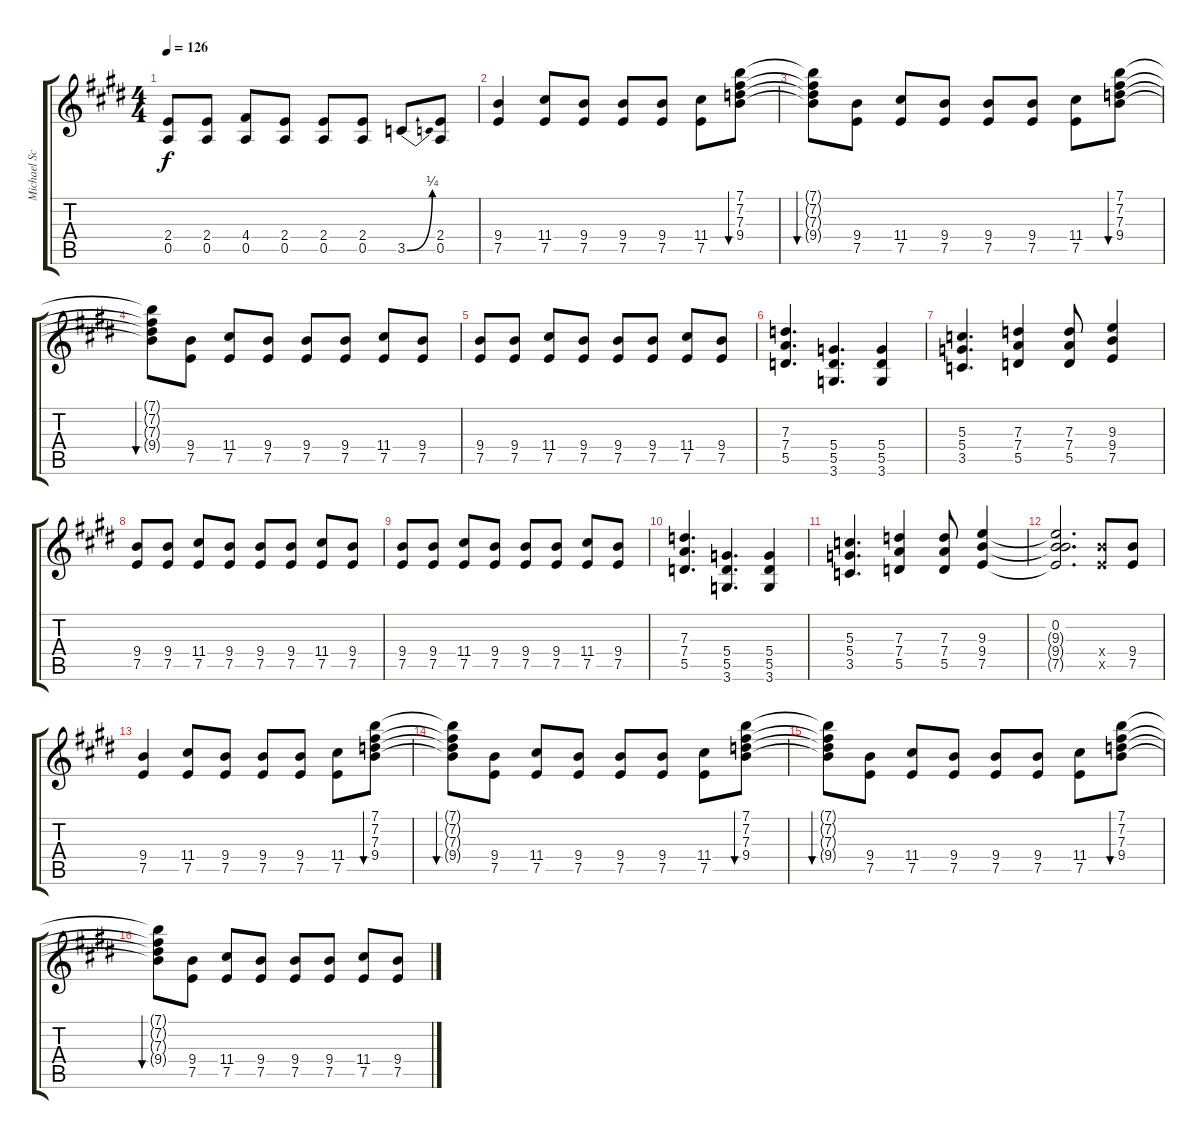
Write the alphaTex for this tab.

\track ("Michael Schenker Guitar" "Michael Sc") {instrument overdrivenguitar}
\staff {score tabs}
\tuning (E4 B3 G3 D3 A2 E2) {hide}
\ts (4 4)
\tempo 126
\clef g2
\ks e
(2.4 0.5).8{dy f} (2.4 0.5).8 (4.4 0.5).8 (2.4 0.5).8 (2.4 0.5).8 (2.4 0.5).8 3.5{be (bend 0 0 60 1)}.8 (2.4 0.5).8 |
(9.4 7.5).4 (11.4 7.5).8 (9.4 7.5).8 (9.4 7.5).8 (9.4 7.5).8 (11.4 7.5).8 (7.1 7.2 7.3 9.4).8{bu 60} |
(7.1{t} 7.2{t} 7.3{t} 9.4{t}).8{bu 60} (9.4 7.5).8 (11.4 7.5).8 (9.4 7.5).8 (9.4 7.5).8 (9.4 7.5).8 (11.4 7.5).8 (7.1 7.2 7.3 9.4).8{bu 60} |
(7.1{t} 7.2{t} 7.3{t} 9.4{t}).8{bu 60} (9.4 7.5).8 (11.4 7.5).8 (9.4 7.5).8 (9.4 7.5).8 (9.4 7.5).8 (11.4 7.5).8 (9.4 7.5).8 |
(9.4 7.5).8 (9.4 7.5).8 (11.4 7.5).8 (9.4 7.5).8 (9.4 7.5).8 (9.4 7.5).8 (11.4 7.5).8 (9.4 7.5).8 |
(7.3 7.4 5.5).4{d} (5.4 5.5 3.6).4{d} (5.4 5.5 3.6).4 |
(5.3 5.4 3.5).4{d} (7.3 7.4 5.5).4 (7.3 7.4 5.5).8 (9.3 9.4 7.5).4 |
(9.4 7.5).8 (9.4 7.5).8 (11.4 7.5).8 (9.4 7.5).8 (9.4 7.5).8 (9.4 7.5).8 (11.4 7.5).8 (9.4 7.5).8 |
(9.4 7.5).8 (9.4 7.5).8 (11.4 7.5).8 (9.4 7.5).8 (9.4 7.5).8 (9.4 7.5).8 (11.4 7.5).8 (9.4 7.5).8 |
(7.3 7.4 5.5).4{d} (5.4 5.5 3.6).4{d} (5.4 5.5 3.6).4 |
(5.3 5.4 3.5).4{d} (7.3 7.4 5.5).4 (7.3 7.4 5.5).8 (9.3 9.4 7.5).4 |
(0.2 9.3{t} 9.4{t} 7.5{t}).2{d} (9.4{x} 7.5{x}).8 (9.4 7.5).8 |
(9.4 7.5).4 (11.4 7.5).8 (9.4 7.5).8 (9.4 7.5).8 (9.4 7.5).8 (11.4 7.5).8 (7.1 7.2 7.3 9.4).8{bu 60} |
(7.1{t} 7.2{t} 7.3{t} 9.4{t}).8{bu 60} (9.4 7.5).8 (11.4 7.5).8 (9.4 7.5).8 (9.4 7.5).8 (9.4 7.5).8 (11.4 7.5).8 (7.1 7.2 7.3 9.4).8{bu 60} |
(7.1{t} 7.2{t} 7.3{t} 9.4{t}).8{bu 60} (9.4 7.5).8 (11.4 7.5).8 (9.4 7.5).8 (9.4 7.5).8 (9.4 7.5).8 (11.4 7.5).8 (7.1 7.2 7.3 9.4).8{bu 60} |
(7.1{t} 7.2{t} 7.3{t} 9.4{t}).8{bu 60} (9.4 7.5).8 (11.4 7.5).8 (9.4 7.5).8 (9.4 7.5).8 (9.4 7.5).8 (11.4 7.5).8 (9.4 7.5).8
